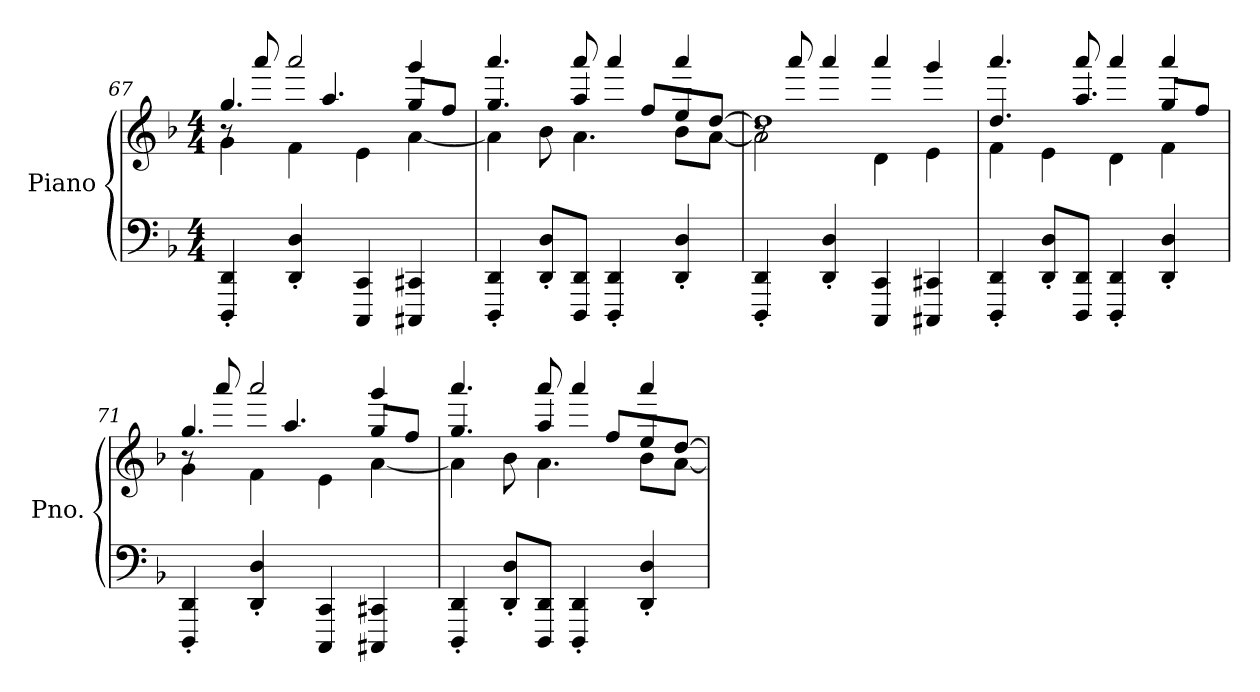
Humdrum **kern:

**kern	**kern
*part1	*part1
*staff2	*staff1
*I"Piano	*
*I'Pno.	*
*clefF4	*clefG2
*k[b-]	*k[b-]
*M4/4	*M4/4
=67	=67
*	*^
*	*	*^
4DDD/' 4DD/'	8r	4g\	4.gg/
.	8aaa/	.	.
4DD/' 4D/'	2aaa/	4f\	.
.	.	.	4.aa/
4CCC/ 4CC/	.	4e\	.
4CCC#X/ 4CC#X/	4ggg/	[4a\	8gg/L
.	.	.	8ff/J
=68	=68	=68	=68
4DDD/' 4DD/'	4.aaa/	4a\]	4.gg/
8DD/' 8D/'L	.	8b-\	.
8DDD/ 8DD/J	8aaa/	4.a\	4aa/
4DDD/' 4DD/'	4aaa/	.	.
.	.	.	8ff/L
4DD/' 4D/'	4aaa/	8b-\L	8ee/
.	.	[8a\J	[8dd/J
!!LO:LB:g=z	!!	!!
=69	=69	=69	=69
4DDD/' 4DD/'	8r	2a\]	1dd]
.	8aaa/	.	.
4DD/' 4D/'	4aaa/	.	.
4CCC/ 4CC/	4aaa/	4d\	.
4CCC#X/ 4CC#X/	4ggg/	4e\	.
=70	=70	=70	=70
4DDD/' 4DD/'	4.aaa/	4f\	4.dd/
8DD/' 8D/'L	.	4e\	.
8DDD/ 8DD/J	8aaa/	.	4.aa/
4DDD/' 4DD/'	4aaa/	4d\	.
4DD/' 4D/'	4aaa/	4f\	8gg/L
.	.	.	8ff/J
=71	=71	=71	=71
4DDD/' 4DD/'	8r	4g\	4.gg/
.	8aaa/	.	.
4DD/' 4D/'	2aaa/	4f\	.
.	.	.	4.aa/
4CCC/ 4CC/	.	4e\	.
4CCC#X/ 4CC#X/	4ggg/	[4a\	8gg/L
.	.	.	8ff/J
=72	=72	=72	=72
4DDD/' 4DD/'	4.aaa/	4a\]	4.gg/
8DD/' 8D/'L	.	8b-\	.
8DDD/ 8DD/J	8aaa/	4.a\	4aa/
4DDD/' 4DD/'	4aaa/	.	.
.	.	.	8ff/L
4DD/' 4D/'	4aaa/	8b-\L	8ee/
.	.	[8a\J	[8dd/J
*	*v	*v	*v
=	=
*-	*-
